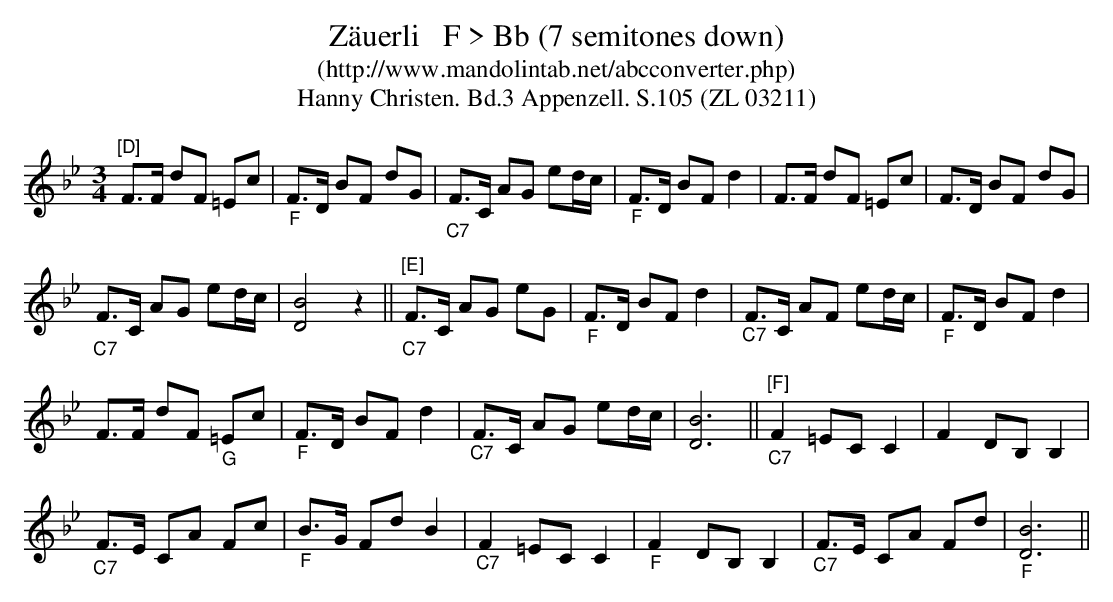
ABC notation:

X:1
T:Zäuerli   F > Bb (7 semitones down)
T: (http://www.mandolintab.net/abcconverter.php)
T:Hanny Christen. Bd.3 Appenzell. S.105 (ZL 03211)
M:3/4
L:1/4
K:Bbmaj
"[D]"F/2>F/2 d/2F/2 =E/2c/2 | "_F"F/2>D/2 B/2F/2 d/2G/2 | "_C7"F/2>C/2 A/2G/2 e/2d/4c/4 | "_F"F/2>D/2 B/2F/2 d | F/2>F/2 d/2F/2 =E/2c/2 | F/2>D/2 B/2F/2 d/2G/2 |
"_C7"F/2>C/2 A/2G/2 e/2d/4c/4 | [D2B2] z || "[E]""_C7"F/2>C/2 A/2G/2 e/2G/2 | "_F"F/2>D/2 B/2F/2 d | "_C7"F/2>C/2 A/2F/2 e/2d/4c/4 | "_F"F/2>D/2 B/2F/2 d |
F/2>F/2 d/2F/2 "_G"=E/2c/2 | "_F"F/2>D/2 B/2F/2 d | "_C7"F/2>C/2 A/2G/2 e/2d/4c/4 | [D3B3] || "[F]""_C7"F =E/2C/2 C | F D/2B,/2 B, |
"_C7"F/2>E/2 C/2A/2 F/2c/2 | "_F"B/2>G/2 F/2d/2 B | "_C7"F =E/2C/2 C | "_F"F D/2B,/2 B, | "_C7"F/2>E/2 C/2A/2 F/2d/2 | "_F"[D3B3] ||
